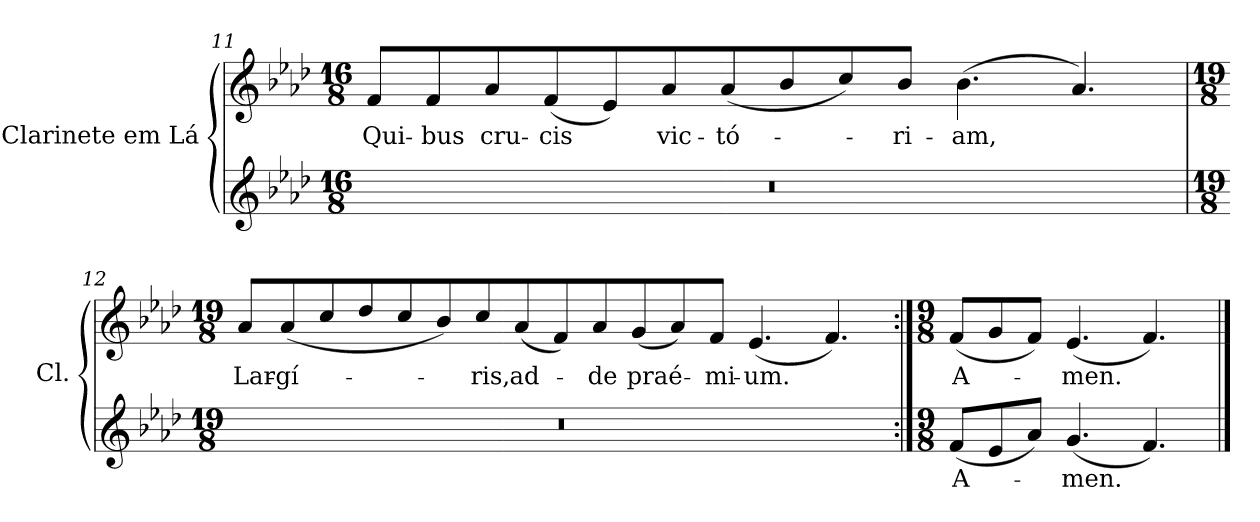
**kern	**text	**kern	**text
*part2	*part2	*part1	*part1
*staff2	*staff2	*staff1	*staff1
*I"Clarinete em Lá	*	*I"Clarinete em Lá	*
*I'Cl.	*	*I'Cl.	*
!!LO:LB:g=z
*clefG2	*	*clefG2	*
*ITrd2c3	*	*ITrd2c3	*
*k[b-]	*	*k[b-]	*
*d:	*	*d:	*
*M16/8	*	*M16/8	*
=11	=11	=11	=11
!LO:N:vis=1	!	!	!
!	!	!	!LO:LY:b:color=#000000
0r	.	8di/L	Qui-
!	!	!	!LO:LY:b:color=#000000
.	.	8di/	-bus
!	!	!	!LO:LY:b:color=#000000
.	.	8fi/	cru-
!	!	!	!LO:LY:b:color=#000000
.	.	(8di/	-cis
.	.	8ci/)	.
!	!	!	!LO:LY:b:color=#000000
.	.	8fi/	vic-
!	!	!	!LO:LY:b:color=#000000
.	.	(8fi/	-tó-
.	.	8gi/	.
.	.	8ai/)	.
!	!	!	!LO:LY:b:color=#000000
.	.	8gi/J	-ri-
!	!	!	!LO:LY:b:color=#000000
.	.	(4.gi\	-am,
.	.	4.fi/)	.
=12'	=12'	=12'	=12'
*M19/8	*	*M19/8	*
!LO:N:vis=1	!	!	!
!	!	!	!LO:LY:b:color=#000000
8%19r	.	8fi/L	Lar-
!	!	!	!LO:LY:b:color=#000000
.	.	(8fi/	-gí-
.	.	8ai/	.
.	.	8b-i/	.
.	.	8ai/	.
.	.	8gi/)	.
!	!	!	!LO:LY:b:color=#000000
.	.	8ai/	-ris,
!	!	!	!LO:LY:b:color=#000000
.	.	(8fi/	ad-
.	.	8di/)	.
!	!	!	!LO:LY:b:color=#000000
.	.	8fi/	-de
!	!	!	!LO:LY:b:color=#000000
.	.	(8ei/	praé-
.	.	8fi/)	.
!	!	!	!LO:LY:b:color=#000000
.	.	8di/J	-mi-
!	!	!	!LO:LY:b:color=#000000
.	.	(4.ci/	-um.
.	.	4.di/)	.
=13:|!	=13:|!	=13:|!	=13:|!
*M9/8	*	*M9/8	*
!	!LO:LY:b:color=#000000	!	!
!	!	!	!LO:LY:b:color=#000000
(8di/L	A-	(8di/L	A-
8ci/	.	8ei/	.
8fi/J)	.	8di/J)	.
!	!LO:LY:b:color=#000000	!	!
!	!	!	!LO:LY:b:color=#000000
(4.ei/	-men.	(4.ci/	-men.
4.di/)	.	4.di/)	.
==	==	==	==
*-	*-	*-	*-
